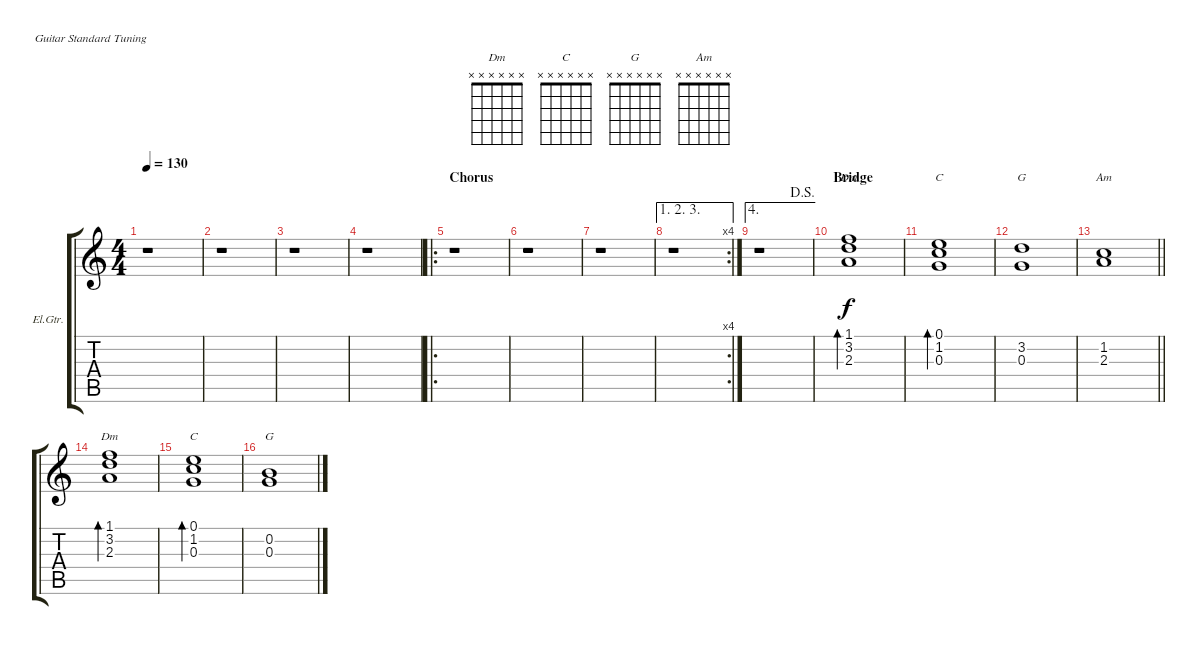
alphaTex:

\defaultSystemsLayout 4
\bracketExtendMode groupsimilarinstruments
\firstSystemTrackNameOrientation horizontal
\otherSystemsTrackNameOrientation horizontal
\track ("Electric Guitar" "El.Gtr.") {instrument electricguitarclean}
\staff {score tabs}
\tuning (E4 B3 G3 D3 A2 E2)
\chord ("Dm" x x x x x x)
\chord ("C" x x x x x x)
\chord ("G" x x x x x x)
\chord ("Am" x x x x x x)
\ts (4 4)
\tempo 130
\clef g2
\ks c
r.1{dy f} |
r.1 |
r.1 |
r.1 |
\ro
\section ("" "Chorus")
r.1 |
r.1 |
r.1 |
\ae (1 2 3)
\rc 4
r.1 |
\ae 4
\jump dalsegno
r.1 |
\section ("" "Bridge")
(1.1 3.2 2.3).1{bd 104 ch "Dm"} |
(0.3 1.2 0.1).1{bd 113 ch "C"} |
(3.2 0.3).1{ch "G"} |
\barLineRight lightlight
(1.2 2.3).1{ch "Am"} |
(3.2 2.3 1.1).1{bd 116 ch "Dm"} |
(0.3 1.2 0.1).1{bd 113 ch "C"} |
(0.2 0.3).1{ch "G"}
